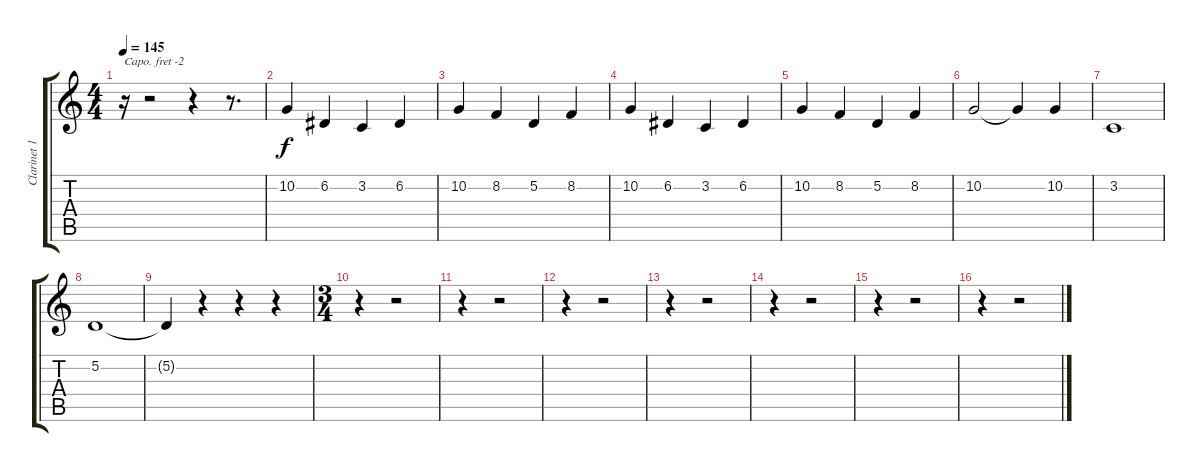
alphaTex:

\track ("Clarinet 1" "Clarinet 1") {instrument clarinet}
\staff {score tabs}
\capo -2
\tuning (E4 B3 G3 D3 A2 D2) {hide}
\ts (4 4)
\tempo 145
\clef g2
\ks c
r.16{dy f} r.2 r.4 r.8{d} |
10.2.4 6.2.4 3.2.4 6.2.4 |
10.2.4 8.2.4 5.2.4 8.2.4 |
10.2.4 6.2.4 3.2.4 6.2.4 |
10.2.4 8.2.4 5.2.4 8.2.4 |
10.2.2 10.2{t}.4 10.2.4 |
3.2.1 |
5.2.1 |
5.2{t}.4 r.4 r.4 r.4 |
\ts (3 4)
r.4 r.2 |
r.4 r.2 |
r.4 r.2 |
r.4 r.2 |
r.4 r.2 |
r.4 r.2 |
r.4 r.2
